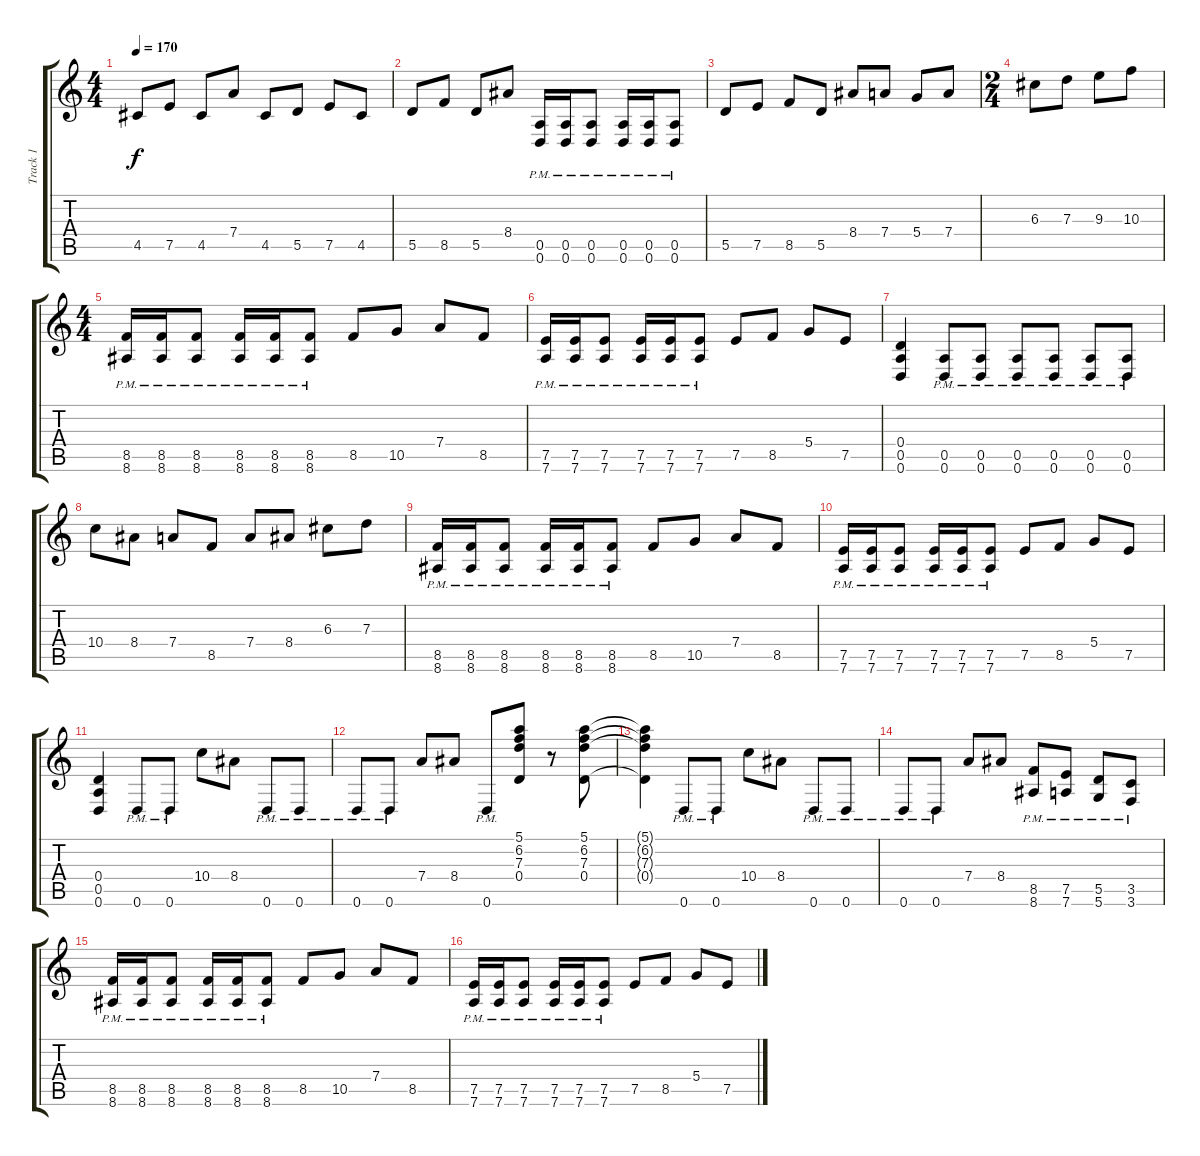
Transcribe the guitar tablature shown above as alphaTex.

\track ("Track 1" "Track 1") {instrument overdrivenguitar}
\staff {score tabs}
\tuning (E4 B3 G3 D3 A2 D2) {hide}
\ts (4 4)
\tempo 170
\clef g2
\ks c
4.5.8{dy f} 7.5.8 4.5.8 7.4.8 4.5.8 5.5.8 7.5.8 4.5.8 |
5.5.8 8.5.8 5.5.8 8.4.8 (0.5{pm} 0.6{pm}).16 (0.5{pm} 0.6{pm}).16 (0.5{pm} 0.6{pm}).8 (0.5{pm} 0.6{pm}).16 (0.5{pm} 0.6{pm}).16 (0.5{pm} 0.6{pm}).8 |
5.5.8 7.5.8 8.5.8 5.5.8 8.4.8 7.4.8 5.4.8 7.4.8 |
\ts (2 4)
6.3.8 7.3.8 9.3.8 10.3.8 |
\ts (4 4)
(8.5{pm} 8.6{pm}).16 (8.5{pm} 8.6{pm}).16 (8.5{pm} 8.6{pm}).8 (8.5{pm} 8.6{pm}).16 (8.5{pm} 8.6{pm}).16 (8.5{pm} 8.6{pm}).8 8.5.8 10.5.8 7.4.8 8.5.8 |
(7.5{pm} 7.6{pm}).16 (7.5{pm} 7.6{pm}).16 (7.5{pm} 7.6{pm}).8 (7.5{pm} 7.6{pm}).16 (7.5{pm} 7.6{pm}).16 (7.5{pm} 7.6{pm}).8 7.5.8 8.5.8 5.4.8 7.5.8 |
(0.4 0.5 0.6).4 (0.5{pm} 0.6{pm}).8 (0.5{pm} 0.6{pm}).8 (0.5{pm} 0.6{pm}).8 (0.5{pm} 0.6{pm}).8 (0.5{pm} 0.6{pm}).8 (0.5{pm} 0.6{pm}).8 |
10.4.8 8.4.8 7.4.8 8.5.8 7.4.8 8.4.8 6.3.8 7.3.8 |
(8.5{pm} 8.6{pm}).16 (8.5{pm} 8.6{pm}).16 (8.5{pm} 8.6{pm}).8 (8.5{pm} 8.6{pm}).16 (8.5{pm} 8.6{pm}).16 (8.5{pm} 8.6{pm}).8 8.5.8 10.5.8 7.4.8 8.5.8 |
(7.5{pm} 7.6{pm}).16 (7.5{pm} 7.6{pm}).16 (7.5{pm} 7.6{pm}).8 (7.5{pm} 7.6{pm}).16 (7.5{pm} 7.6{pm}).16 (7.5{pm} 7.6{pm}).8 7.5.8 8.5.8 5.4.8 7.5.8 |
(0.4 0.5 0.6).4 0.6{pm}.8 0.6{pm}.8 10.4.8 8.4.8 0.6{pm}.8 0.6{pm}.8 |
0.6{pm}.8 0.6{pm}.8 7.4.8 8.4.8 0.6{pm}.8 (5.1 6.2 7.3 0.4).8 r.8 (5.1 6.2 7.3 0.4).8 |
(5.1{t} 6.2{t} 7.3{t} 0.4{t}).4 0.6{pm}.8 0.6{pm}.8 10.4.8 8.4.8 0.6{pm}.8 0.6{pm}.8 |
0.6{pm}.8 0.6{pm}.8 7.4.8 8.4.8 (8.5{pm} 8.6{pm}).8 (7.5{pm} 7.6{pm}).8 (5.5{pm} 5.6{pm}).8 (3.5{pm} 3.6{pm}).8 |
(8.5{pm} 8.6{pm}).16 (8.5{pm} 8.6{pm}).16 (8.5{pm} 8.6{pm}).8 (8.5{pm} 8.6{pm}).16 (8.5{pm} 8.6{pm}).16 (8.5{pm} 8.6{pm}).8 8.5.8 10.5.8 7.4.8 8.5.8 |
(7.5{pm} 7.6{pm}).16 (7.5{pm} 7.6{pm}).16 (7.5{pm} 7.6{pm}).8 (7.5{pm} 7.6{pm}).16 (7.5{pm} 7.6{pm}).16 (7.5{pm} 7.6{pm}).8 7.5.8 8.5.8 5.4.8 7.5.8
